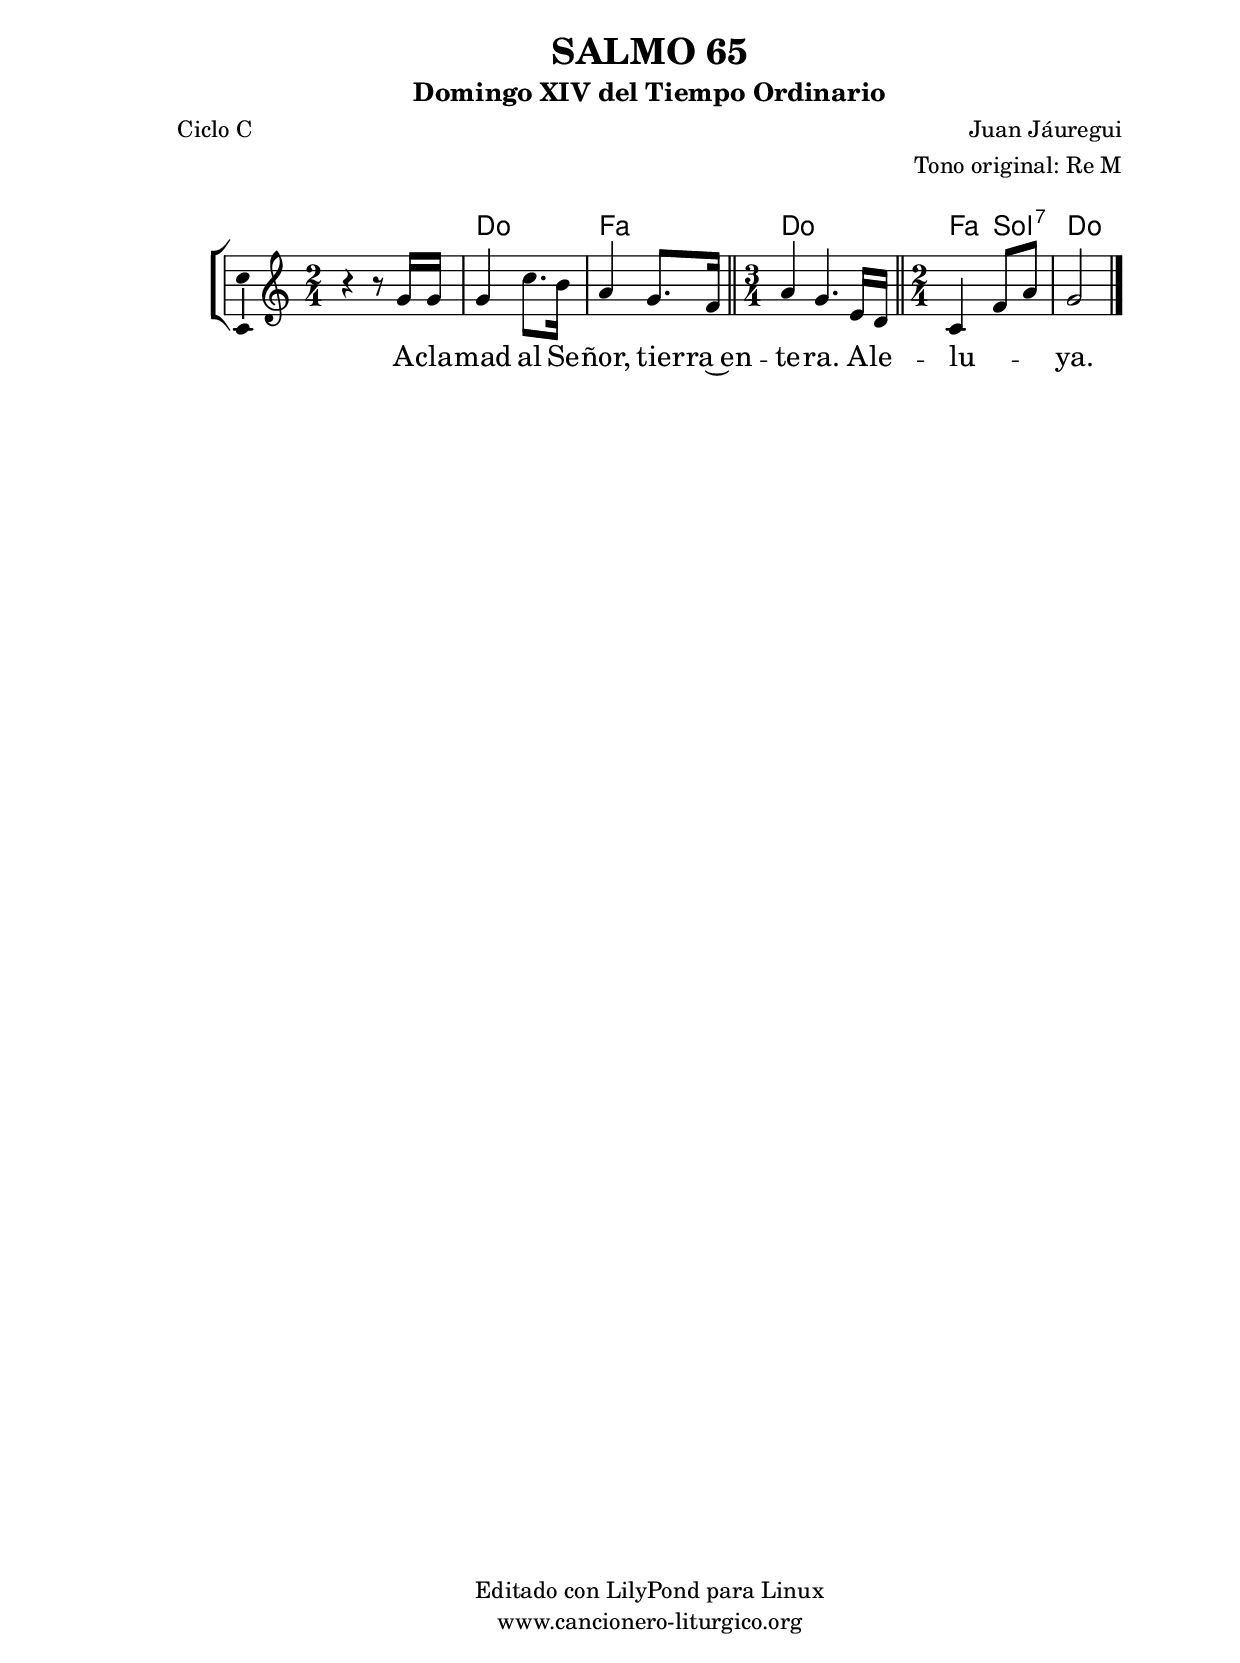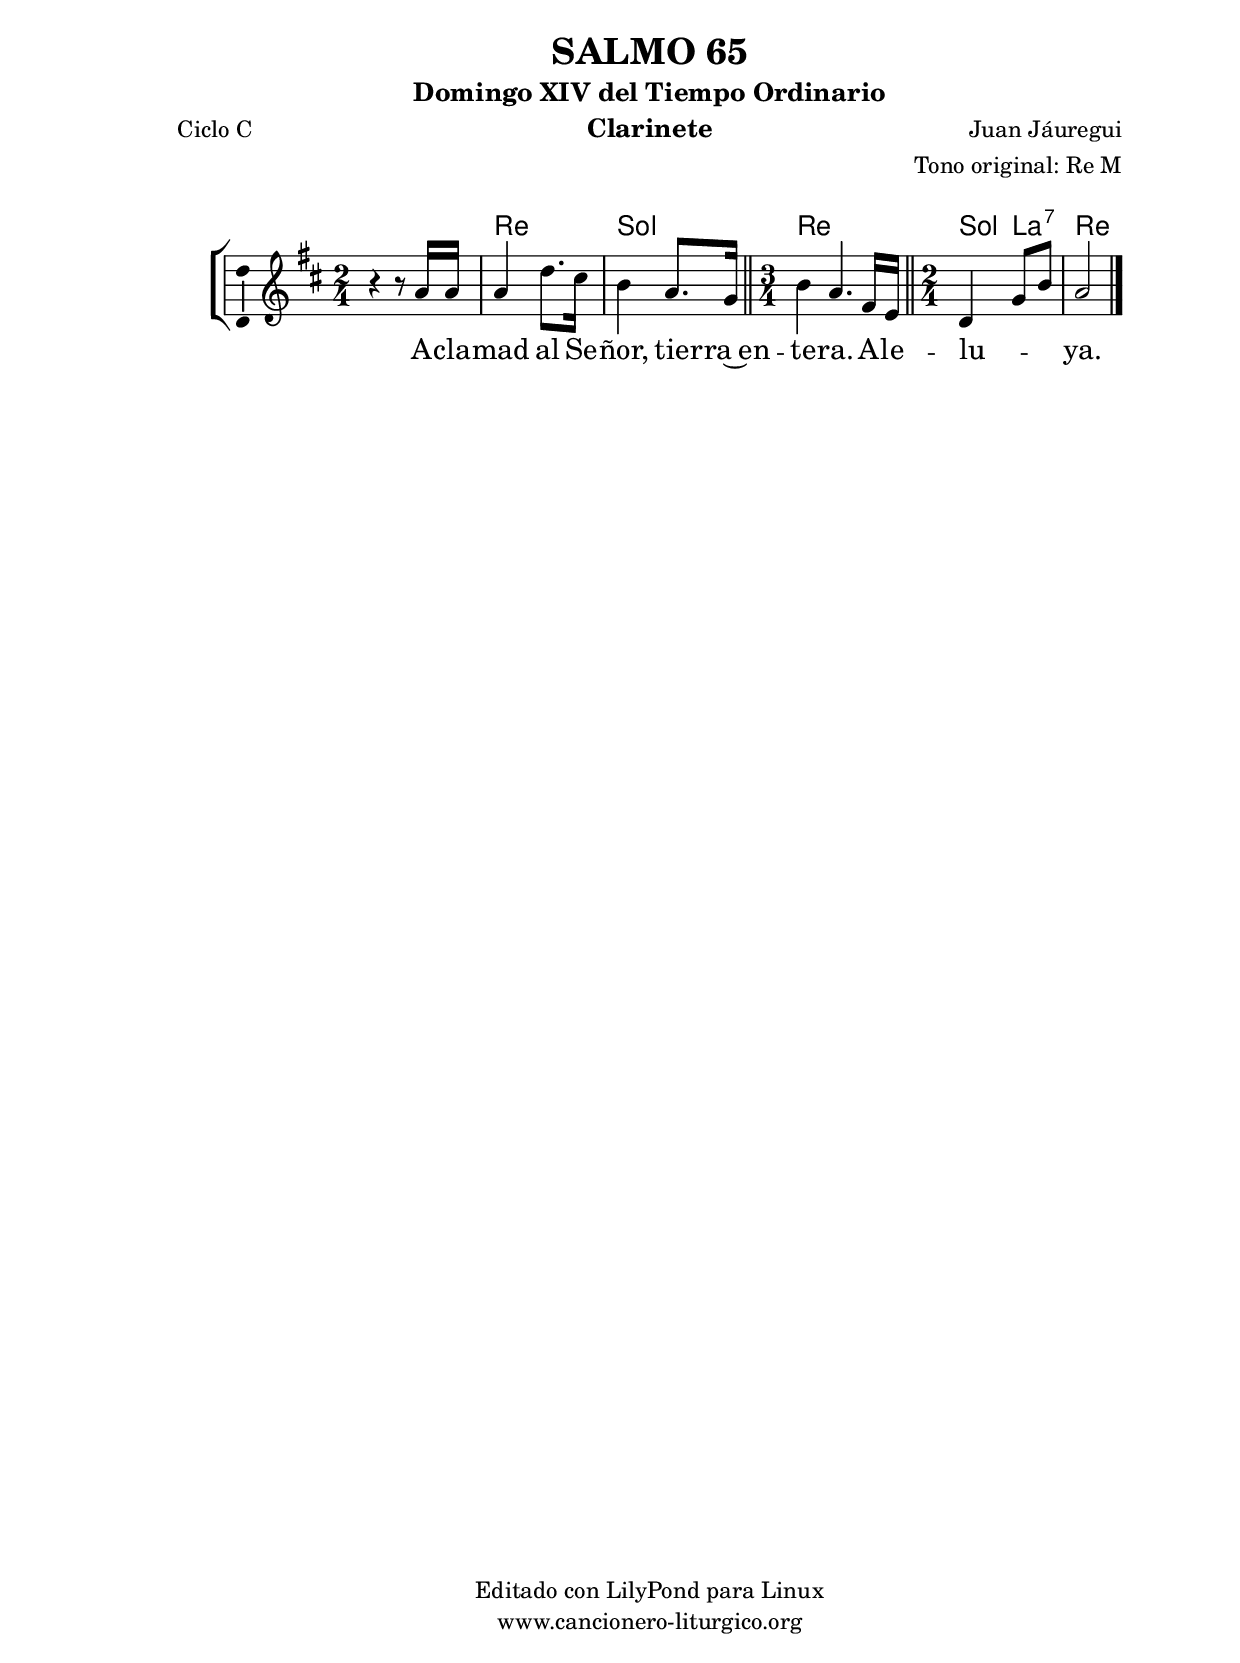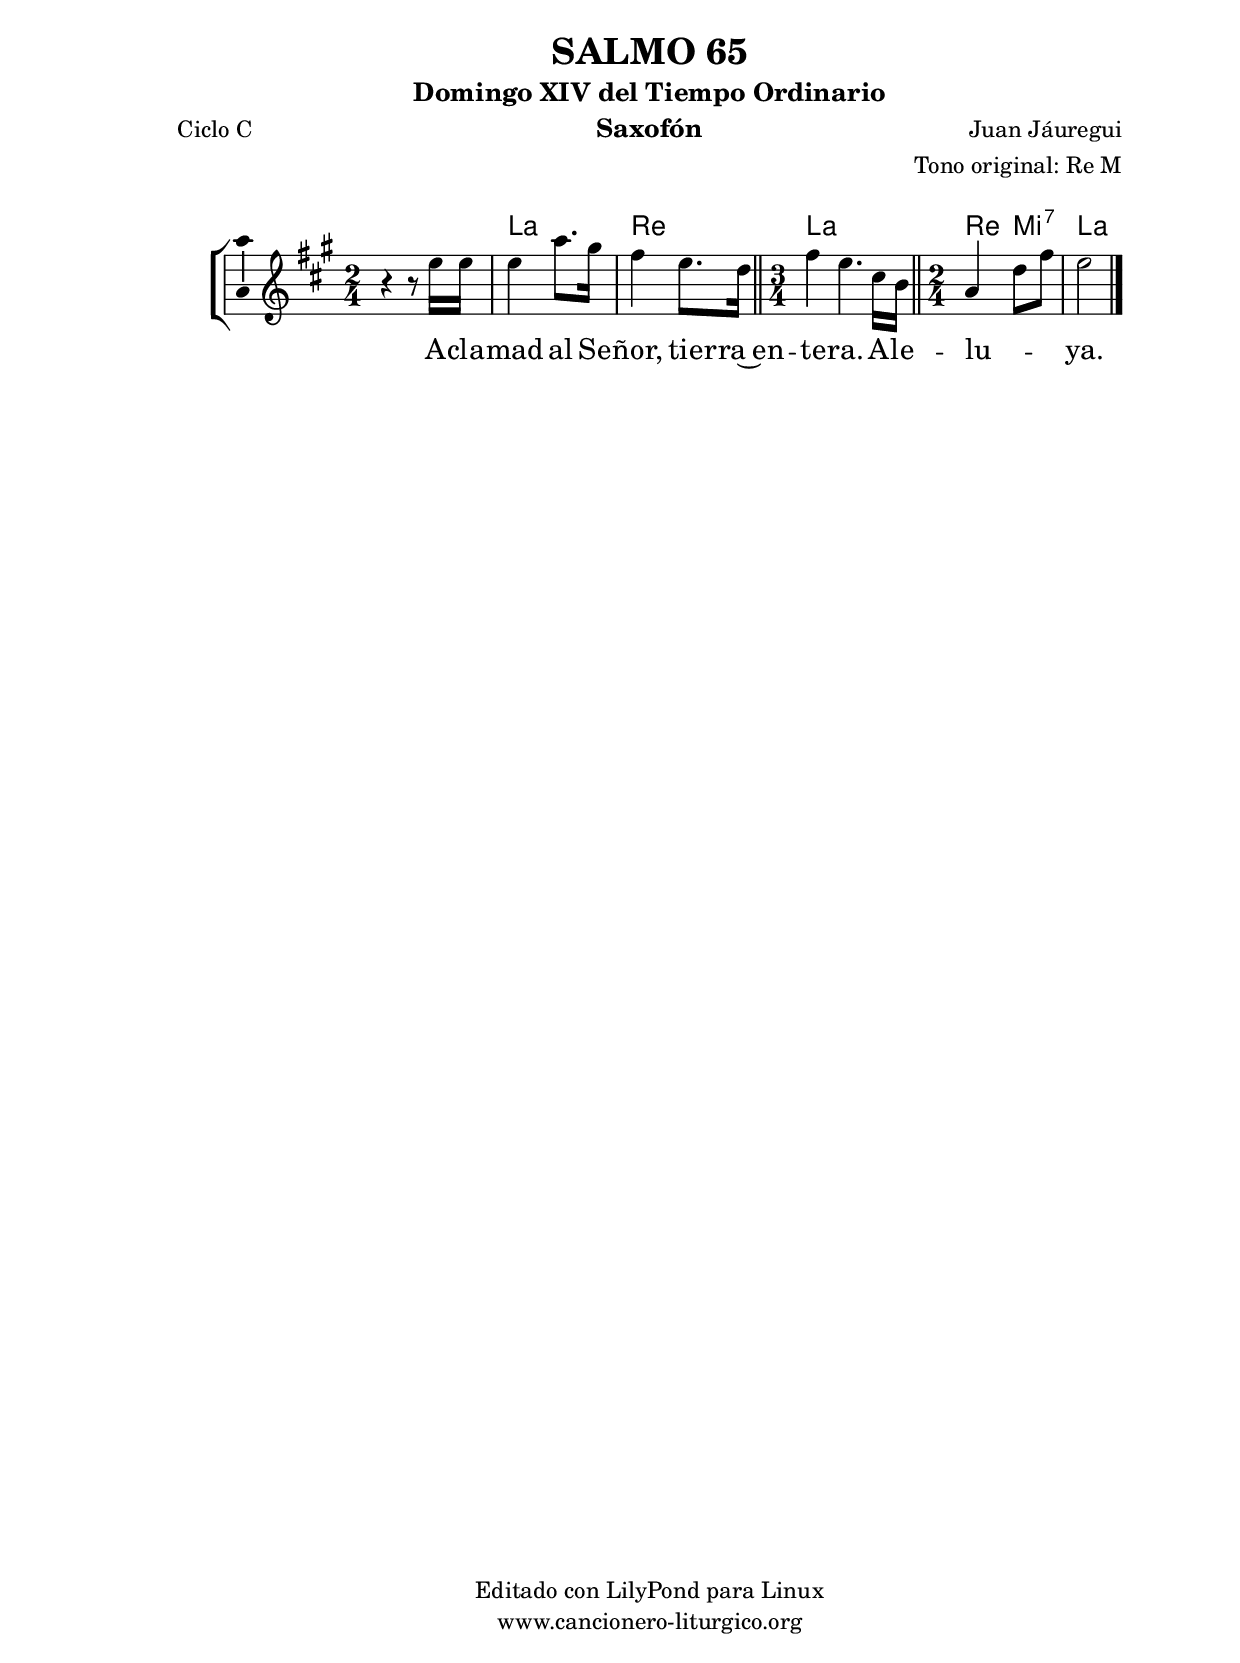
%
%para convertir .midi en .wav:
%timidity filename.midi -Ow -o finename.wav
%
%
%Para convertir de .wav a .mp3:
%lame -h -m j filename.wav
%
%
%para escuchar el midi:
%timidity nombrefichero.midi
%


%versión de lilypond para la que se ha escrito esta partitura:
\version "2.16.0"

	%Tamaño papel
	#(set-default-paper-size "a4")
	%Tamaño partitura
	#(set-global-staff-size 20)
	%No responde al pulsar sobre una nota
	#(ly:set-option 'point-and-click #f)

%parámetros del encabezamiento:
\header {
	title = "SALMO 65"
	subtitle = "Domingo XIV del Tiempo Ordinario"
	composer = "Juan Jáuregui"
	poet = "Ciclo C"
	meter = ""
	arranger = "Tono original: Re M"
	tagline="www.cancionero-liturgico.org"
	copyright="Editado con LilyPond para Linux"
	tiempo = "Ordinario"
	usos = "Salmo"
	letra = "Aclamad al Señor, tierra entera. Aleluya."
	}

%parámetros asociados al papel:
\paper  {
	oddHeaderMarkup = \markup {\fill-line { \on-the-fly #not-first-page \fromproperty #'header:title \on-the-fly #not-first-page \fromproperty #'header:composer }}
	evenHeaderMarkup = \markup {\fill-line { \fromproperty #'header:composer \fromproperty #'header:title }}
	#(set-paper-size "a4")
	print-page-number = ##f
	first-page-number = 1
	print-first-page-number = ##f
%	head-separation = 3.0 \cm
	top-margin = 2.0 \cm
	bottom-margin = 0.5\cm
%%%	bottom-margin = -1.0\cm
	left-margin = 3.0 \cm
	line-width = 16.0 \cm 
	indent = 8\mm
	interscoreline = 2.\mm
	between-system-space = 15\mm
%	para que las partituras no llenen la hoja:
	ragged-bottom = ##t
%	idem para la última hoja:
	ragged-last-bottom = ##f
%	para que las partituras llenen el ancho del papel:
	ragged-last = ##f
	after-title-space = 2.5 \cm
%page-count=1
%system-count=8

	%Flexible Vertical Spacing
%	markup-markup-spacing =
%	#'((basic-distance . 15) (minimum-distance . 15) (padding . 3))
	markup-system-spacing =
	#'((basic-distance . 15) (minimum-distance . 15) (padding . 3))
	system-system-spacing =
	#'((basic-distance . 15) (minimum-distance . 15) (padding . 3))
	score-system-spacing =
	#'((basic-distance . 15) (minimum-distance . 15) (padding . 5))
%	top-system-spacing = % header
%	#'((basic-distance . 8) (minimum-distance . 0) (padding . 3))
%	top-markup-spacing =
%	#'((basic-distance . 20) (minimum-distance . 20) (padding . 3))
	last-bottom-spacing = % footer
	#'((basic-distance . 5) (minimum-distance . 5) (padding . 3))
%	score-markup-spacing =
%	#'((basic-distance . 16) (minimum-distance . 13) (padding . 3))

	}


%parámetros que afectan a toda la partitura:
global =  {
	%clave de sol (G):
	\clef G
	%armadura:
	\transpose d c
	\key d \major
	\tempo 4=80
	\set Score.tempoHideNote = ##t
	}


acordes = {
	\italianChords
	\chordmode {
	\transpose d c
{

s2
d2 g d2. g4 a:7 d2

	}
	}
}

melodia = 
	\transpose d c
{
	\relative c''{

\time 2/4
r4 r8 a16 a
a4 d8. cis16
b4 a8. g16

\bar "||"
\time 3/4
b4 a4. fis16 e

\bar "||"
\time 2/4
d4 g8 b
a2

	\bar "|."
	}
	}


texto = \lyricmode {
A -- cla -- mad al Se -- ñor, tie -- rra~en -- te -- ra.
A -- le -- lu -- _ _ ya.
	}


acordesStaff = \context ChordNames = acordesStaff <<
	\set chordChanges = ##t
	\acordes
	>>


vozStaff = \context Voice = vozStaff
\with {\consists "Ambitus_engraver"}
<<
%	\set Staff.instrumentName = ""
%	\set Staff.shortInstrumentName = ""
%	\set Staff.midiInstrument = #"clarinet"
%	\set Staff.midiInstrument = #"cello"
%	\set Staff.midiInstrument = #"flute"
	\set Staff.midiInstrument = #"electric guitar (jazz)"
%	\set Staff.midiInstrument = #"english horn"
%	\set Staff.midiInstrument = #"violin"
%	\set Staff.midiInstrument = #"glockenspiel"
	\set Staff.midiMinimumVolume = #0.7
	\set Staff.midiMaximumVolume = #0.9
	\global
	\melodia
	>>


textoStaff = \context Lyrics = textoStaff <<
	\lyricsto vozStaff \texto
	>>

\book {
	\score {
		\context ChoirStaff {
			\override StaffGroup.SystemStartBracket #'collapse-height = #1
			\override Score.SystemStartBar #'collapse-height = #1
			<<
			\acordesStaff
			\vozStaff
			\textoStaff
			>>
			}
		\layout {
	    		\context {
				\Lyrics
				\override LyricText #'font-size = #2
				}
	   		 \context {
				\Score
				%fontSize = #3
				\override StaffSymbol #'staff-space = #(magstep +3)
				%\override Beam #'thickness = #0.55
				%\override SpacingSpanner #'spacing-increment = #1.0
				%\override Slur #'height-limit = #1.5
				}
			}
		}
	\score {
		\unfoldRepeats
		\context ChoirStaff {
			<<
			\acordesStaff
			\vozStaff
			>>
			}
		\midi {
	  		\context {
	  			\Score
				tempoWholesPerMinute = #(ly:make-moment 70 4)
				}
			}
		}
	}

%Partitura para clarinete
#(define output-suffix "C")
\book {
	\header{
		instrument = "Clarinete"
		}
	\score {
		\context ChoirStaff {
			\override StaffGroup.SystemStartBracket #'collapse-height = #1
			\override Score.SystemStartBar #'collapse-height = #1
\transpose c d
			<<
			\acordesStaff
			\vozStaff
			\textoStaff
			>>
			}
		\layout {
	    		\context {
				\Lyrics
				\override LyricText #'font-size = #2
				}
	   		 \context {
				\Score
				%fontSize = #3
				\override StaffSymbol #'staff-space = #(magstep +3)
				%\override Beam #'thickness = #0.55
				%\override SpacingSpanner #'spacing-increment = #1.0
				%\override Slur #'height-limit = #1.5
				}
			}
		}
	}

%Partitura para saxofón
#(define output-suffix "S")
\book {
	\header{
		instrument = "Saxofón"
		}
	\score {
		\context ChoirStaff {
			\override StaffGroup.SystemStartBracket #'collapse-height = #1
			\override Score.SystemStartBar #'collapse-height = #1
\transpose c a
			<<
			\acordesStaff
			\vozStaff
			\textoStaff
			>>
			}
		\layout {
	    		\context {
				\Lyrics
				\override LyricText #'font-size = #2
				}
	   		 \context {
				\Score
				%fontSize = #3
				\override StaffSymbol #'staff-space = #(magstep +3)
				%\override Beam #'thickness = #0.55
				%\override SpacingSpanner #'spacing-increment = #1.0
				%\override Slur #'height-limit = #1.5
				}
			}
		}
	}

